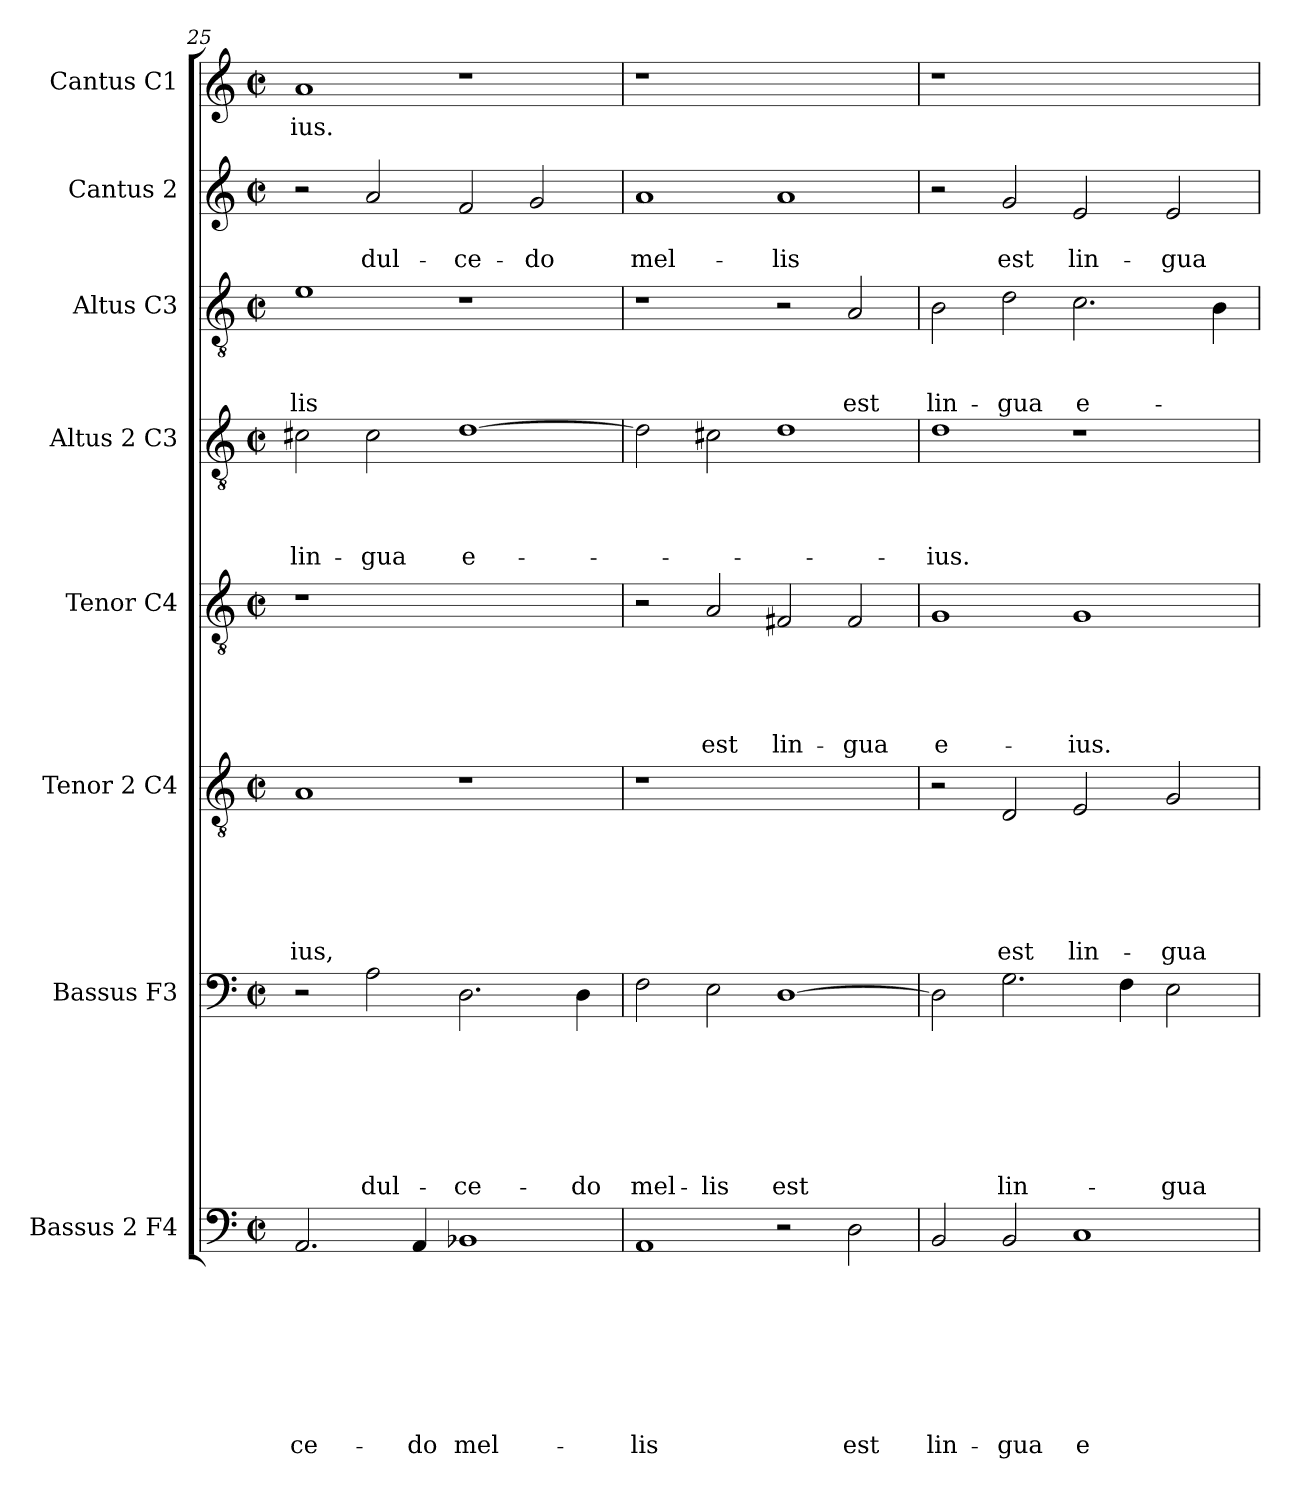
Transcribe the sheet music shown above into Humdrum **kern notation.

**kern	**text	**text	**text	**text	**text	**text	**text	**text	**kern	**text	**text	**text	**text	**text	**text	**text	**kern	**text	**text	**text	**text	**text	**text	**kern	**text	**text	**text	**text	**text	**kern	**text	**text	**text	**text	**kern	**text	**text	**text	**kern	**text	**text	**kern	**text
*part8	*part8	*part8	*part8	*part8	*part8	*part8	*part8	*part8	*part7	*part7	*part7	*part7	*part7	*part7	*part7	*part7	*part6	*part6	*part6	*part6	*part6	*part6	*part6	*part5	*part5	*part5	*part5	*part5	*part5	*part4	*part4	*part4	*part4	*part4	*part3	*part3	*part3	*part3	*part2	*part2	*part2	*part1	*part1
*staff8	*staff8	*staff8	*staff8	*staff8	*staff8	*staff8	*staff8	*staff8	*staff7	*staff7	*staff7	*staff7	*staff7	*staff7	*staff7	*staff7	*staff6	*staff6	*staff6	*staff6	*staff6	*staff6	*staff6	*staff5	*staff5	*staff5	*staff5	*staff5	*staff5	*staff4	*staff4	*staff4	*staff4	*staff4	*staff3	*staff3	*staff3	*staff3	*staff2	*staff2	*staff2	*staff1	*staff1
*I"Bassus 2 F4	*	*	*	*	*	*	*	*	*I"Bassus F3	*	*	*	*	*	*	*	*I"Tenor 2 C4	*	*	*	*	*	*	*I"Tenor C4	*	*	*	*	*	*I"Altus 2 C3	*	*	*	*	*I"Altus C3	*	*	*	*I"Cantus 2	*	*	*I"Cantus C1	*
*I'B2	*	*	*	*	*	*	*	*	*I'B	*	*	*	*	*	*	*	*I'T2	*	*	*	*	*	*	*I'T	*	*	*	*	*	*I'A2	*	*	*	*	*I'A	*	*	*	*I'C2	*	*	*I'C	*
*clefF4	*	*	*	*	*	*	*	*	*clefF4	*	*	*	*	*	*	*	*clefGv2	*	*	*	*	*	*	*clefGv2	*	*	*	*	*	*clefGv2	*	*	*	*	*clefGv2	*	*	*	*clefG2	*	*	*clefG2	*
*k[]	*	*	*	*	*	*	*	*	*k[]	*	*	*	*	*	*	*	*k[]	*	*	*	*	*	*	*k[]	*	*	*	*	*	*k[]	*	*	*	*	*k[]	*	*	*	*k[]	*	*	*k[]	*
*C:	*	*	*	*	*	*	*	*	*C:	*	*	*	*	*	*	*	*C:	*	*	*	*	*	*	*C:	*	*	*	*	*	*C:	*	*	*	*	*C:	*	*	*	*C:	*	*	*C:	*
*M2/2	*	*	*	*	*	*	*	*	*M2/2	*	*	*	*	*	*	*	*M2/2	*	*	*	*	*	*	*M2/2	*	*	*	*	*	*M2/2	*	*	*	*	*M2/2	*	*	*	*M2/2	*	*	*M2/2	*
*met(c|)	*	*	*	*	*	*	*	*	*met(c|)	*	*	*	*	*	*	*	*met(c|)	*	*	*	*	*	*	*met(c|)	*	*	*	*	*	*met(c|)	*	*	*	*	*met(c|)	*	*	*	*met(c|)	*	*	*met(c|)	*
=25	=25	=25	=25	=25	=25	=25	=25	=25	=25	=25	=25	=25	=25	=25	=25	=25	=25	=25	=25	=25	=25	=25	=25	=25	=25	=25	=25	=25	=25	=25	=25	=25	=25	=25	=25	=25	=25	=25	=25	=25	=25	=25	=25
!	!	!	!	!	!	!	!	!LO:LY:b	!	!	!	!	!	!	!	!	!	!	!	!	!	!	!LO:LY:b	!	!	!	!	!	!	!	!	!	!	!LO:LY:b	!	!	!	!LO:LY:b	!	!	!	!	!LO:LY:b
2.AA/	.	.	.	.	.	.	.	-ce-	2r	.	.	.	.	.	.	.	1A	.	.	.	.	.	-ius,	1r	.	.	.	.	.	2c#X\	.	.	.	lin-	1e	.	.	-lis	2r	.	.	1a	-ius.
!	!	!	!	!	!	!	!	!	!	!	!	!	!	!	!	!LO:LY:b	!	!	!	!	!	!	!	!	!	!	!	!	!	!	!	!	!	!LO:LY:b	!	!	!	!	!	!	!LO:LY:b	!	!
.	.	.	.	.	.	.	.	.	2A\	.	.	.	.	.	.	dul-	.	.	.	.	.	.	.	.	.	.	.	.	.	2c#\	.	.	.	-gua	.	.	.	.	2a/	.	dul-	.	.
!	!	!	!	!	!	!	!	!LO:LY:b	!	!	!	!	!	!	!	!	!	!	!	!	!	!	!	!	!	!	!	!	!	!	!	!	!	!	!	!	!	!	!	!	!	!	!
4AA/	.	.	.	.	.	.	.	-do	.	.	.	.	.	.	.	.	.	.	.	.	.	.	.	.	.	.	.	.	.	.	.	.	.	.	.	.	.	.	.	.	.	.	.
!	!	!	!	!	!	!	!	!LO:LY:b	!	!	!	!	!	!	!	!LO:LY:b	!	!	!	!	!	!	!	!	!	!	!	!	!	!	!	!	!	!LO:LY:b	!	!	!	!	!	!	!LO:LY:b	!	!
1BB-X	.	.	.	.	.	.	.	mel-	2.D\	.	.	.	.	.	.	-ce-	1r	.	.	.	.	.	.	1ryy	.	.	.	.	.	[1d	.	.	.	e-	1r	.	.	.	2f/	.	-ce-	1r	.
!	!	!	!	!	!	!	!	!	!	!	!	!	!	!	!	!	!	!	!	!	!	!	!	!	!	!	!	!	!	!	!	!	!	!	!	!	!	!	!	!	!LO:LY:b	!	!
.	.	.	.	.	.	.	.	.	.	.	.	.	.	.	.	.	.	.	.	.	.	.	.	.	.	.	.	.	.	.	.	.	.	.	.	.	.	.	2g/	.	-do	.	.
!	!	!	!	!	!	!	!	!	!	!	!	!	!	!	!	!LO:LY:b	!	!	!	!	!	!	!	!	!	!	!	!	!	!	!	!	!	!	!	!	!	!	!	!	!	!	!
.	.	.	.	.	.	.	.	.	4D\	.	.	.	.	.	.	-do	.	.	.	.	.	.	.	.	.	.	.	.	.	.	.	.	.	.	.	.	.	.	.	.	.	.	.
=26	=26	=26	=26	=26	=26	=26	=26	=26	=26	=26	=26	=26	=26	=26	=26	=26	=26	=26	=26	=26	=26	=26	=26	=26	=26	=26	=26	=26	=26	=26	=26	=26	=26	=26	=26	=26	=26	=26	=26	=26	=26	=26	=26
!	!	!	!	!	!	!	!	!LO:LY:b	!	!	!	!	!	!	!	!LO:LY:b	!	!	!	!	!	!	!	!	!	!	!	!	!	!	!	!	!	!	!	!	!	!	!	!	!LO:LY:b	!	!
1AA	.	.	.	.	.	.	.	-lis	2F\	.	.	.	.	.	.	mel-	1r	.	.	.	.	.	.	2r	.	.	.	.	.	2d\]	.	.	.	.	1r	.	.	.	1a	.	mel-	1r	.
!	!	!	!	!	!	!	!	!	!	!	!	!	!	!	!	!LO:LY:b	!	!	!	!	!	!	!	!	!	!	!	!	!LO:LY:b	!	!	!	!	!	!	!	!	!	!	!	!	!	!
.	.	.	.	.	.	.	.	.	2E\	.	.	.	.	.	.	-lis	.	.	.	.	.	.	.	2A/	.	.	.	.	est	2c#X\	.	.	.	.	.	.	.	.	.	.	.	.	.
!	!	!	!	!	!	!	!	!	!	!	!	!	!	!	!	!LO:LY:b	!	!	!	!	!	!	!	!	!	!	!	!	!LO:LY:b	!	!	!	!	!	!	!	!	!	!	!	!LO:LY:b	!	!
2r	.	.	.	.	.	.	.	.	[1D	.	.	.	.	.	.	est	1ryy	.	.	.	.	.	.	2F#X/	.	.	.	.	lin-	1d	.	.	.	.	2r	.	.	.	1a	.	-lis	1ryy	.
!	!	!	!	!	!	!	!	!LO:LY:b	!	!	!	!	!	!	!	!	!	!	!	!	!	!	!	!	!	!	!	!	!LO:LY:b	!	!	!	!	!	!	!	!	!LO:LY:b	!	!	!	!	!
2D\	.	.	.	.	.	.	.	est	.	.	.	.	.	.	.	.	.	.	.	.	.	.	.	2F#/	.	.	.	.	-gua	.	.	.	.	.	2A/	.	.	est	.	.	.	.	.
=27	=27	=27	=27	=27	=27	=27	=27	=27	=27	=27	=27	=27	=27	=27	=27	=27	=27	=27	=27	=27	=27	=27	=27	=27	=27	=27	=27	=27	=27	=27	=27	=27	=27	=27	=27	=27	=27	=27	=27	=27	=27	=27	=27
!	!	!	!	!	!	!	!	!LO:LY:b	!	!	!	!	!	!	!	!	!	!	!	!	!	!	!	!	!	!	!	!	!LO:LY:b	!	!	!	!	!LO:LY:b	!	!	!	!LO:LY:b	!	!	!	!	!
2BB/	.	.	.	.	.	.	.	lin-	2D\]	.	.	.	.	.	.	.	2r	.	.	.	.	.	.	1G	.	.	.	.	e-	1d	.	.	.	-ius.	2B\	.	.	lin-	2r	.	.	1r	.
!	!	!	!	!	!	!	!	!LO:LY:b	!	!	!	!	!	!	!	!LO:LY:b	!	!	!	!	!	!	!LO:LY:b	!	!	!	!	!	!	!	!	!	!	!	!	!	!	!LO:LY:b	!	!	!LO:LY:b	!	!
2BB/	.	.	.	.	.	.	.	-gua	2.G\	.	.	.	.	.	.	lin-	2D/	.	.	.	.	.	est	.	.	.	.	.	.	.	.	.	.	.	2d\	.	.	-gua	2g/	.	est	.	.
!	!	!	!	!	!	!	!	!LO:LY:b	!	!	!	!	!	!	!	!	!	!	!	!	!	!	!LO:LY:b	!	!	!	!	!	!LO:LY:b	!	!	!	!	!	!	!	!	!LO:LY:b	!	!	!LO:LY:b	!	!
1C	.	.	.	.	.	.	.	e-	.	.	.	.	.	.	.	.	2E/	.	.	.	.	.	lin-	1G	.	.	.	.	-ius.	1r	.	.	.	.	2.c\	.	.	e-	2e/	.	lin-	1ryy	.
.	.	.	.	.	.	.	.	.	4F\	.	.	.	.	.	.	.	.	.	.	.	.	.	.	.	.	.	.	.	.	.	.	.	.	.	.	.	.	.	.	.	.	.	.
!	!	!	!	!	!	!	!	!	!	!	!	!	!	!	!	!LO:LY:b	!	!	!	!	!	!	!LO:LY:b	!	!	!	!	!	!	!	!	!	!	!	!	!	!	!	!	!	!LO:LY:b	!	!
.	.	.	.	.	.	.	.	.	2E\	.	.	.	.	.	.	-gua	2G/	.	.	.	.	.	-gua	.	.	.	.	.	.	.	.	.	.	.	.	.	.	.	2e/	.	-gua	.	.
.	.	.	.	.	.	.	.	.	.	.	.	.	.	.	.	.	.	.	.	.	.	.	.	.	.	.	.	.	.	.	.	.	.	.	4B\	.	.	.	.	.	.	.	.
=	=	=	=	=	=	=	=	=	=	=	=	=	=	=	=	=	=	=	=	=	=	=	=	=	=	=	=	=	=	=	=	=	=	=	=	=	=	=	=	=	=	=	=
*-	*-	*-	*-	*-	*-	*-	*-	*-	*-	*-	*-	*-	*-	*-	*-	*-	*-	*-	*-	*-	*-	*-	*-	*-	*-	*-	*-	*-	*-	*-	*-	*-	*-	*-	*-	*-	*-	*-	*-	*-	*-	*-	*-
